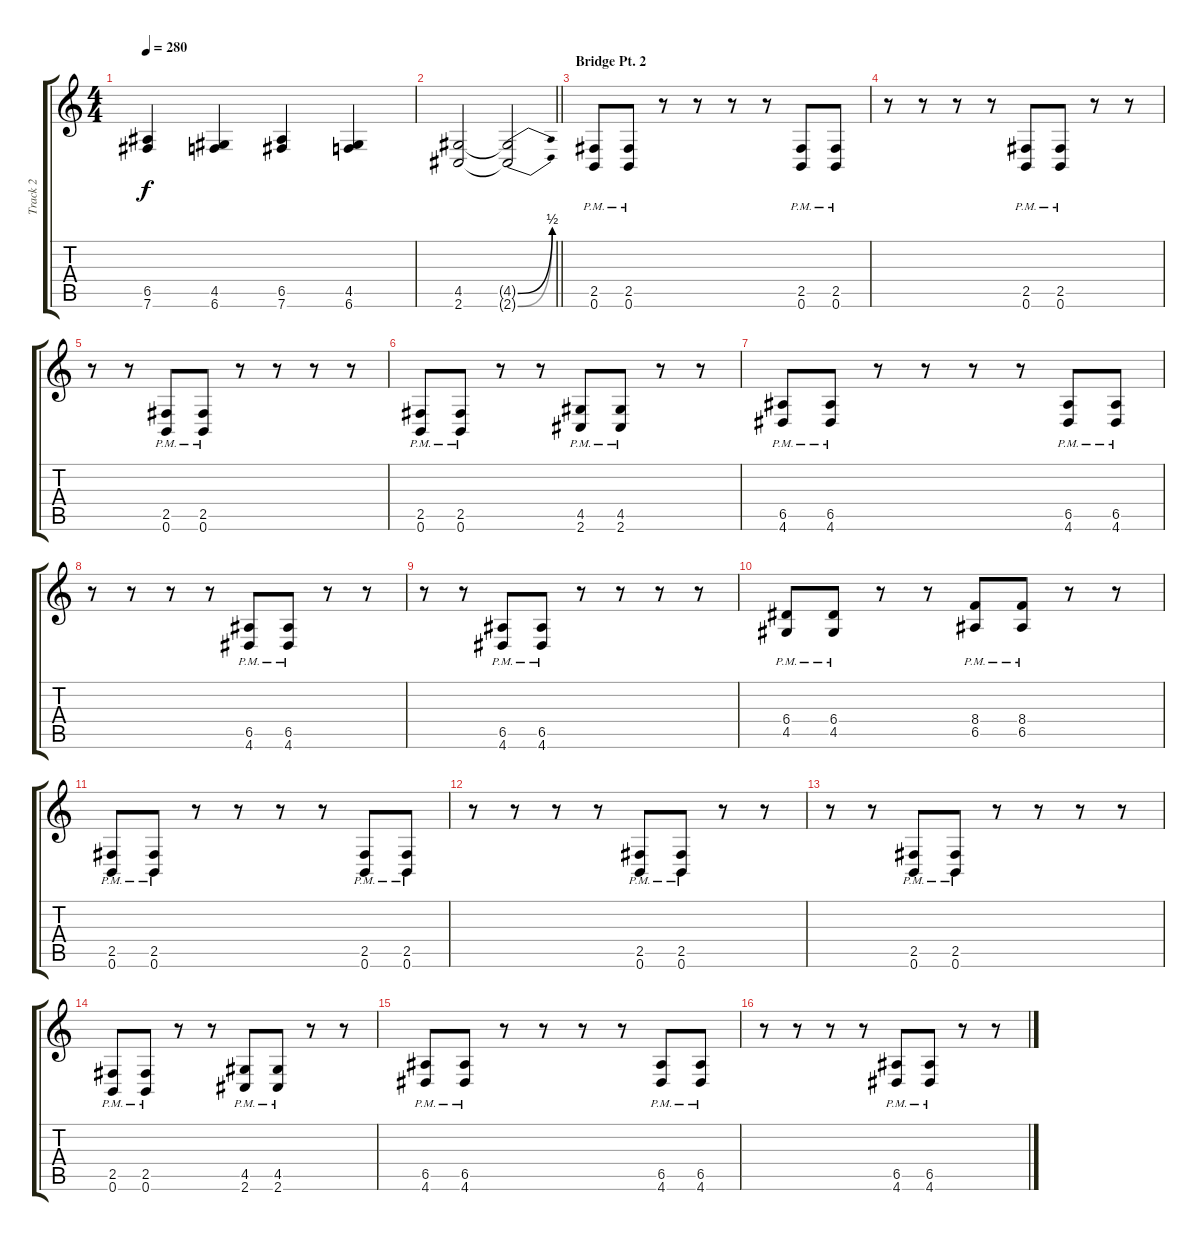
\track ("Track 2" "Track 2") {instrument distortionguitar}
\staff {score tabs}
\tuning (B3 Gb3 D3 A2 E2 B1) {hide}
\ts (4 4)
\tempo 280
\clef g2
\ks c
(6.5 7.6).4{dy f} (4.5 6.6).4 (6.5 7.6).4 (4.5 6.6).4 |
\barLineRight lightlight
(4.5 2.6).2 (4.5{be (bend 0 0 60 2) t} 2.6{be (bend 0 0 60 2) t}).2 |
\section ("" "Bridge Pt. 2")
(2.5{pm} 0.6{pm}).8 (2.5{pm} 0.6{pm}).8 r.8 r.8 r.8 r.8 (2.5{pm} 0.6{pm}).8 (2.5{pm} 0.6{pm}).8 |
r.8 r.8 r.8 r.8 (2.5{pm} 0.6{pm}).8 (2.5{pm} 0.6{pm}).8 r.8 r.8 |
r.8 r.8 (2.5{pm} 0.6{pm}).8 (2.5{pm} 0.6{pm}).8 r.8 r.8 r.8 r.8 |
(2.5{pm} 0.6{pm}).8 (2.5{pm} 0.6{pm}).8 r.8 r.8 (4.5{pm} 2.6{pm}).8 (4.5{pm} 2.6{pm}).8 r.8 r.8 |
(6.5{pm} 4.6{pm}).8 (6.5{pm} 4.6{pm}).8 r.8 r.8 r.8 r.8 (6.5{pm} 4.6{pm}).8 (6.5{pm} 4.6{pm}).8 |
r.8 r.8 r.8 r.8 (6.5{pm} 4.6{pm}).8 (6.5{pm} 4.6{pm}).8 r.8 r.8 |
r.8 r.8 (6.5{pm} 4.6{pm}).8 (6.5{pm} 4.6{pm}).8 r.8 r.8 r.8 r.8 |
(6.4{pm} 4.5{pm}).8 (6.4 4.5{pm}).8 r.8 r.8 (8.4 6.5{pm}).8 (8.4 6.5{pm}).8 r.8 r.8 |
(2.5{pm} 0.6{pm}).8 (2.5{pm} 0.6{pm}).8 r.8 r.8 r.8 r.8 (2.5{pm} 0.6{pm}).8 (2.5{pm} 0.6{pm}).8 |
r.8 r.8 r.8 r.8 (2.5{pm} 0.6{pm}).8 (2.5{pm} 0.6{pm}).8 r.8 r.8 |
r.8 r.8 (2.5{pm} 0.6{pm}).8 (2.5{pm} 0.6{pm}).8 r.8 r.8 r.8 r.8 |
(2.5{pm} 0.6{pm}).8 (2.5{pm} 0.6{pm}).8 r.8 r.8 (4.5{pm} 2.6{pm}).8 (4.5{pm} 2.6{pm}).8 r.8 r.8 |
(6.5{pm} 4.6{pm}).8 (6.5{pm} 4.6{pm}).8 r.8 r.8 r.8 r.8 (6.5{pm} 4.6{pm}).8 (6.5{pm} 4.6{pm}).8 |
r.8 r.8 r.8 r.8 (6.5{pm} 4.6{pm}).8 (6.5{pm} 4.6{pm}).8 r.8 r.8
